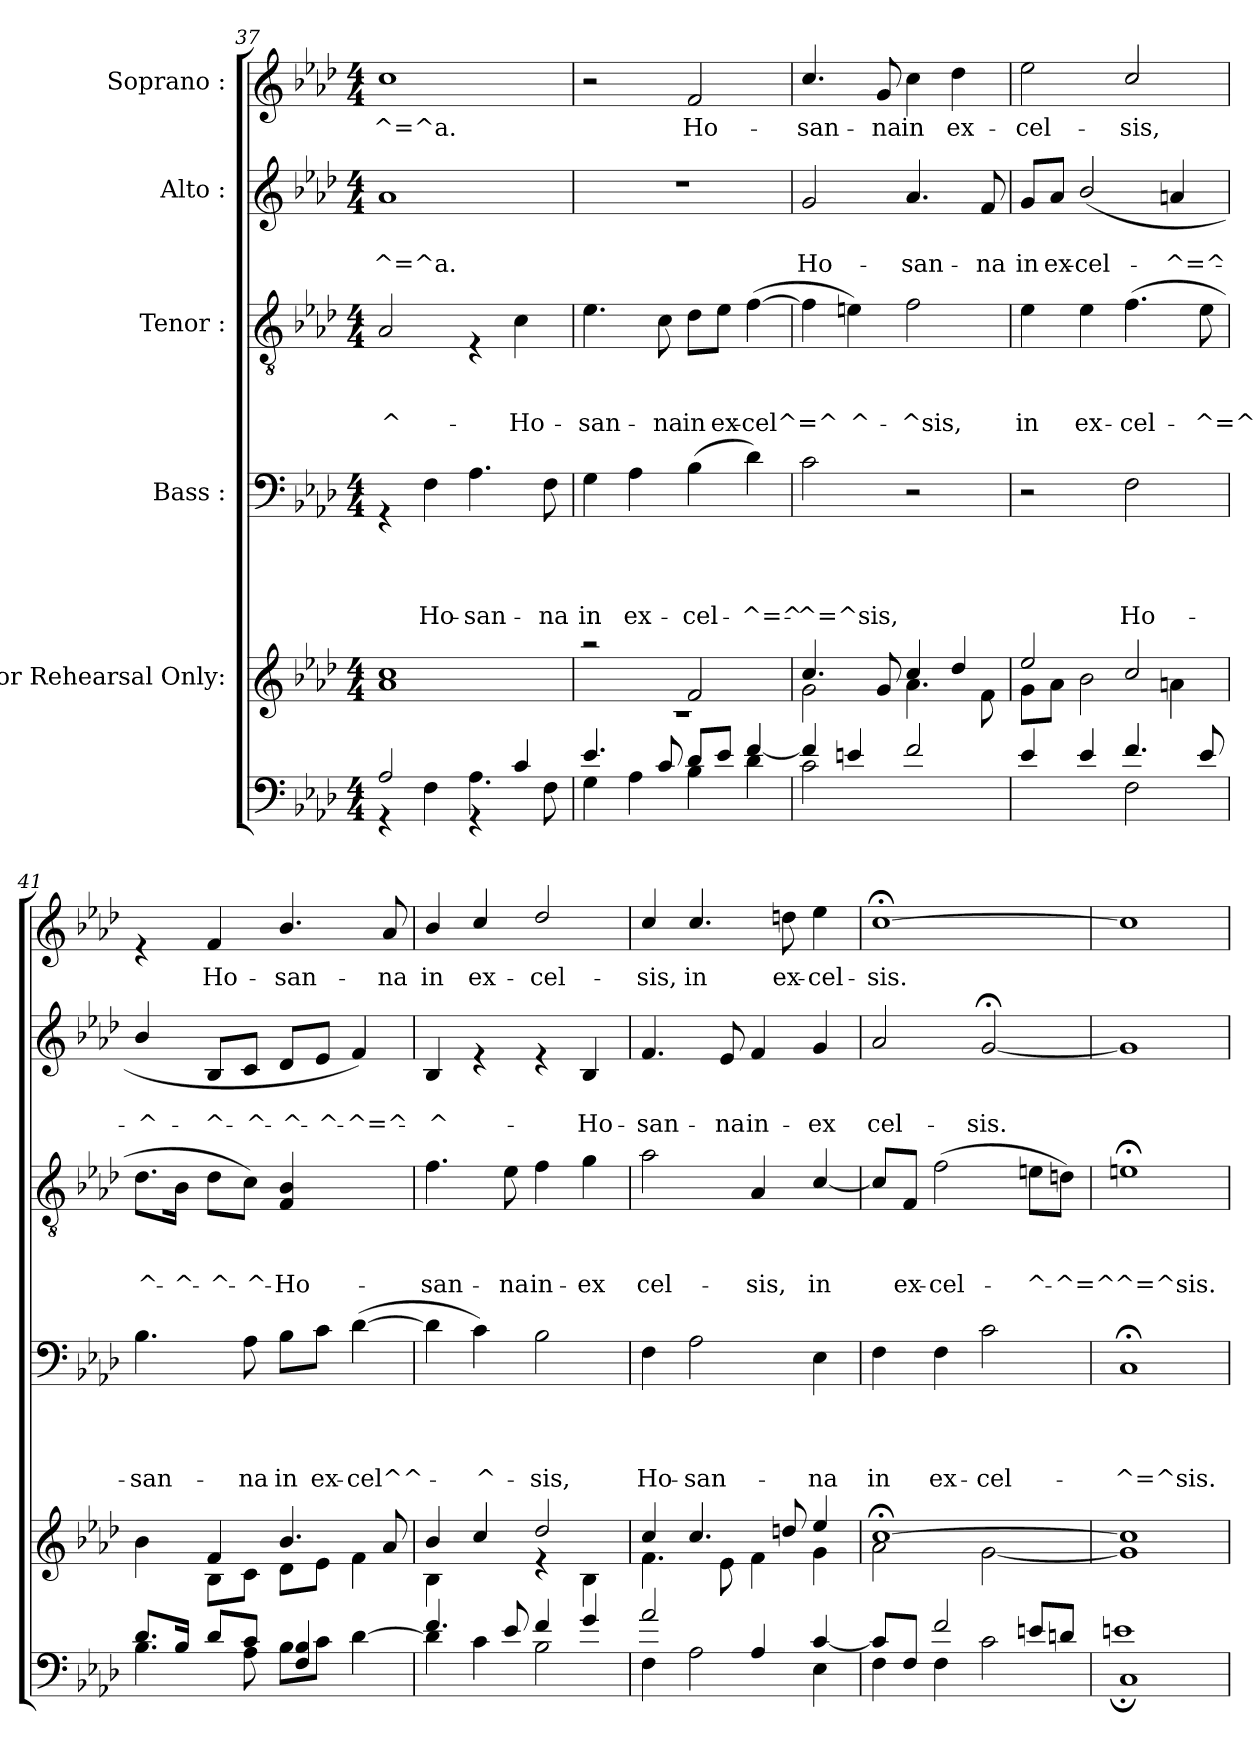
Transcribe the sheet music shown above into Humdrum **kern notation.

**kern	**kern	**kern	**text	**text	**text	**text	**kern	**text	**text	**text	**kern	**text	**text	**kern	**text
*part6	*part5	*part4	*part4	*part4	*part4	*part4	*part3	*part3	*part3	*part3	*part2	*part2	*part2	*part1	*part1
*staff6	*staff5	*staff4	*staff4	*staff4	*staff4	*staff4	*staff3	*staff3	*staff3	*staff3	*staff2	*staff2	*staff2	*staff1	*staff1
*	*I"For Rehearsal Only:	*I"Bass :	*	*	*	*	*I"Tenor :	*	*	*	*I"Alto :	*	*	*I"Soprano :	*
*clefF4	*clefG2	*clefF4	*	*	*	*	*clefGv2	*	*	*	*clefG2	*	*	*clefG2	*
*k[b-e-a-d-]	*k[b-e-a-d-]	*k[b-e-a-d-]	*	*	*	*	*k[b-e-a-d-]	*	*	*	*k[b-e-a-d-]	*	*	*k[b-e-a-d-]	*
*A-:	*A-:	*A-:	*	*	*	*	*A-:	*	*	*	*A-:	*	*	*A-:	*
*M4/4	*M4/4	*M4/4	*	*	*	*	*M4/4	*	*	*	*M4/4	*	*	*M4/4	*
=37	=37	=37	=37	=37	=37	=37	=37	=37	=37	=37	=37	=37	=37	=37	=37
*^	*^	*	*	*	*	*	*	*	*	*	*	*	*	*	*
!	!	!	!	!	!	!	!	!	!	!	!	!LO:LY:b	!	!	!LO:LY:b	!	!LO:LY:b
4rFF	2A-/	1cc	1a-	4rGG	.	.	.	.	2A-/	.	.	-^-	1a-	.	^=^a.	1cc	-^=^a.
!	!	!	!	!	!	!	!	!LO:LY:b	!	!	!	!	!	!	!	!	!
4F\	.	.	.	4F\	.	.	.	Ho-	.	.	.	.	.	.	.	.	.
!	!	!	!	!	!	!	!	!LO:LY:b	!	!	!	!	!	!	!	!	!
4.A-\	4rGG	.	.	4.A-\	.	.	.	-san-	4rE	.	.	.	.	.	.	.	.
!	!	!	!	!	!	!	!	!	!	!	!	!LO:LY:b	!	!	!	!	!
.	4c/	.	.	.	.	.	.	.	4c\	.	.	-Ho-	.	.	.	.	.
!	!	!	!	!	!	!	!	!LO:LY:b	!	!	!	!	!	!	!	!	!
8F\	.	.	.	8F\	.	.	.	-na	.	.	.	.	.	.	.	.	.
=38	=38	=38	=38	=38	=38	=38	=38	=38	=38	=38	=38	=38	=38	=38	=38	=38	=38
!	!	!	!	!	!	!	!	!LO:LY:b	!	!	!	!LO:LY:b	!	!	!	!	!
4G\	4.e-/	2raa	1rc	4G\	.	.	.	in	4.e-\	.	.	-san-	1r	.	.	2r	.
!	!	!	!	!	!	!	!	!LO:LY:b	!	!	!	!	!	!	!	!	!
4A-\	.	.	.	4A-\	.	.	.	ex-	.	.	.	.	.	.	.	.	.
!	!	!	!	!	!	!	!	!	!	!	!	!LO:LY:b	!	!	!	!	!
.	8c/	.	.	.	.	.	.	.	8c\	.	.	-na	.	.	.	.	.
!	!	!	!	!	!	!	!	!LO:LY:b	!	!	!	!LO:LY:b	!	!	!	!	!LO:LY:b
4B-\	8d-/L	2f/	.	(>4B-\	.	.	.	-cel-	8d-\L	.	.	in	.	.	.	2f/	Ho-
!	!	!	!	!	!	!	!	!	!	!	!	!LO:LY:b	!	!	!	!	!
.	8e-/J	.	.	.	.	.	.	.	8e-\J	.	.	ex-	.	.	.	.	.
!	!	!	!	!	!	!	!	!LO:LY:b	!	!	!	!LO:LY:b	!	!	!	!	!
4d-\	[<4f/	.	.	4d-\)	.	.	.	-^=^-	(>[>4f\	.	.	-cel^=^	.	.	.	.	.
!!LO:LB:g=z
=39	=39	=39	=39	=39	=39	=39	=39	=39	=39	=39	=39	=39	=39	=39	=39	=39	=39
!	!	!	!	!	!	!	!	!LO:LY:b	!	!	!	!	!	!	!LO:LY:b	!	!LO:LY:b
2c\	4f/]	4.cc/	2g\	2c\	.	.	.	-^=^sis,	4f\]	.	.	.	2g/	.	Ho-	4.cc/	-san-
!	!	!	!	!	!	!	!	!	!	!	!	!LO:LY:b	!	!	!	!	!
.	4en/	.	.	.	.	.	.	.	4en\)	.	.	^-	.	.	.	.	.
!	!	!	!	!	!	!	!	!	!	!	!	!	!	!	!	!	!LO:LY:b
.	.	8g/	.	.	.	.	.	.	.	.	.	.	.	.	.	8g/	-na
!	!	!	!	!	!	!	!	!	!	!	!	!LO:LY:b	!	!	!LO:LY:b	!	!LO:LY:b
2ryy	2f/	4cc/	4.a-\	2r	.	.	.	.	2f\	.	.	-^sis,	4.a-/	.	-san-	4cc\	in
!	!	!	!	!	!	!	!	!	!	!	!	!	!	!	!	!	!LO:LY:b
.	.	4dd-/	.	.	.	.	.	.	.	.	.	.	.	.	.	4dd-\	ex-
!	!	!	!	!	!	!	!	!	!	!	!	!	!	!	!LO:LY:b	!	!
.	.	.	8f\	.	.	.	.	.	.	.	.	.	8f/	.	-na	.	.
=40	=40	=40	=40	=40	=40	=40	=40	=40	=40	=40	=40	=40	=40	=40	=40	=40	=40
!	!	!	!	!	!	!	!	!	!	!	!	!LO:LY:b	!	!	!LO:LY:b	!	!LO:LY:b
2ryy	4e-/	2ee-/	8g\L	2r	.	.	.	.	4e-\	.	.	in	8g/L	.	in	2ee-\	-cel-
!	!	!	!	!	!	!	!	!	!	!	!	!	!	!	!LO:LY:b	!	!
.	.	.	8a-\J	.	.	.	.	.	.	.	.	.	8a-/J	.	ex-	.	.
!	!	!	!	!	!	!	!	!	!	!	!	!LO:LY:b	!	!	!LO:LY:b	!	!
.	4e-/	.	2b-\	.	.	.	.	.	4e-\	.	.	ex-	(<2b-/	.	-cel-	.	.
!	!	!	!	!	!	!	!	!LO:LY:b	!	!	!	!LO:LY:b	!	!	!	!	!LO:LY:b
2F\	4.f/	2cc/	.	2F\	.	.	.	Ho-	(>4.f\	.	.	-cel-	.	.	.	2cc/	-sis,
!	!	!	!	!	!	!	!	!	!	!	!	!	!	!	!LO:LY:b	!	!
.	.	.	4an\	.	.	.	.	.	.	.	.	.	4an/	.	-^=^-	.	.
!	!	!	!	!	!	!	!	!	!	!	!	!LO:LY:b	!	!	!	!	!
.	8e-/	.	.	.	.	.	.	.	8e-\	.	.	-^=^	.	.	.	.	.
=41	=41	=41	=41	=41	=41	=41	=41	=41	=41	=41	=41	=41	=41	=41	=41	=41	=41
!	!	!	!	!	!	!	!	!LO:LY:b	!	!	!	!LO:LY:b	!	!	!LO:LY:b	!	!
4.B-\	8.d-/L	4ryy	4b-\	4.B-\	.	.	.	-san-	8.d-\L	.	.	^-	4b-/	.	-^-	4re	.
!	!	!	!	!	!	!	!	!	!	!	!	!LO:LY:b	!	!	!	!	!
.	16B-/Jk	.	.	.	.	.	.	.	16B-\Jk	.	.	-^-	.	.	.	.	.
!	!	!	!	!	!	!	!	!	!	!	!	!LO:LY:b	!	!	!LO:LY:b	!	!LO:LY:b
.	8d-/L	4f/	8B-\L	.	.	.	.	.	8d-\L	.	.	-^-	8B-/L	.	-^-	4f/	Ho-
!	!	!	!	!	!	!	!	!LO:LY:b	!	!	!	!LO:LY:b	!	!	!LO:LY:b	!	!
8A-\	8c/J	.	8c\J	8A-\	.	.	.	-na	8c\J)	.	.	-^-	8c/J	.	-^-	.	.
!	!	!	!	!	!	!	!	!LO:LY:b	!	!	!	!LO:LY:b	!	!	!LO:LY:b	!	!LO:LY:b
8B-\L	4F/ 4B-/	4.b-/	8d-\L	8B-\L	.	.	.	in	4F/ 4B-/	.	.	-Ho-	8d-/L	.	-^-	4.b-/	-san-
!	!	!	!	!	!	!	!	!LO:LY:b	!	!	!	!	!	!	!LO:LY:b	!	!
8c\J	.	.	8e-\J	8c\J	.	.	.	ex-	.	.	.	.	8e-/J	.	-^-	.	.
!	!	!	!	!	!	!	!	!LO:LY:b	!	!	!	!	!	!	!LO:LY:b	!	!
[>4d-\	4ryy	.	4f\	(>[>4d-\	.	.	.	-cel^^-	4ryy	.	.	.	4f/)	.	-^=^-	.	.
!	!	!	!	!	!	!	!	!	!	!	!	!	!	!	!	!	!LO:LY:b
.	.	8a-/	.	.	.	.	.	.	.	.	.	.	.	.	.	8a-/	-na
!!LO:PB:g=z
=42	=42	=42	=42	=42	=42	=42	=42	=42	=42	=42	=42	=42	=42	=42	=42	=42	=42
!	!	!	!	!	!	!	!	!	!	!	!	!LO:LY:b	!	!	!LO:LY:b	!	!LO:LY:b
4d-\]	4.f/	4b-/	4B-\	4d-\]	.	.	.	.	4.f\	.	.	-san-	4B-/	.	-^-	4b-/	in
!	!	!	!	!	!	!	!	!LO:LY:b	!	!	!	!	!	!	!	!	!LO:LY:b
4c\	.	4cc/	4ryy	4c\)	.	.	.	-^-	.	.	.	.	4re	.	.	4cc/	ex-
!	!	!	!	!	!	!	!	!	!	!	!	!LO:LY:b	!	!	!	!	!
.	8e-/	.	.	.	.	.	.	.	8e-\	.	.	-na	.	.	.	.	.
!	!	!	!	!	!	!	!	!LO:LY:b	!	!	!	!LO:LY:b	!	!	!	!	!LO:LY:b
2B-\	4f/	2dd-/	4re	2B-\	.	.	.	-sis,	4f\	.	.	in-	4re	.	.	2dd-/	-cel-
!	!	!	!	!	!	!	!	!	!	!	!	!LO:LY:b	!	!	!LO:LY:b	!	!
.	4g/	.	4B-\	.	.	.	.	.	4g\	.	.	-ex	4B-/	.	-Ho-	.	.
=43	=43	=43	=43	=43	=43	=43	=43	=43	=43	=43	=43	=43	=43	=43	=43	=43	=43
!	!	!	!	!	!	!	!	!LO:LY:b	!	!	!	!LO:LY:b	!	!	!LO:LY:b	!	!LO:LY:b
4F\	2a-/	4cc/	4.f\	4F\	.	.	.	Ho-	2a-\	.	.	cel-	4.f/	.	-san-	4cc/	-sis,
!	!	!	!	!	!	!	!	!LO:LY:b	!	!	!	!	!	!	!	!	!LO:LY:b
2A-\	.	4.cc/	.	2A-\	.	.	.	-san-	.	.	.	.	.	.	.	4.cc/	in
!	!	!	!	!	!	!	!	!	!	!	!	!	!	!	!LO:LY:b	!	!
.	.	.	8e-\	.	.	.	.	.	.	.	.	.	8e-/	.	-na	.	.
!	!	!	!	!	!	!	!	!	!	!	!	!LO:LY:b	!	!	!LO:LY:b	!	!
.	4A-/	.	4f\	.	.	.	.	.	4A-/	.	.	-sis,	4f/	.	in-	.	.
!	!	!	!	!	!	!	!	!	!	!	!	!	!	!	!	!	!LO:LY:b
.	.	8ddn/	.	.	.	.	.	.	.	.	.	.	.	.	.	8ddn\	ex-
!	!	!	!	!	!	!	!	!LO:LY:b	!	!	!	!LO:LY:b	!	!	!LO:LY:b	!	!LO:LY:b
4E-\	[<4c/	4ee-/	4g\	4E-\	.	.	.	-na	[<4c/	.	.	in	4g/	.	-ex	4ee-\	-cel-
=44	=44	=44	=44	=44	=44	=44	=44	=44	=44	=44	=44	=44	=44	=44	=44	=44	=44
!	!	!	!	!	!	!	!	!LO:LY:b	!	!	!	!	!	!	!LO:LY:b	!	!LO:LY:b
4F\	8c/L]	[<1cc;	2a-\	4F\	.	.	.	in	8c/L]	.	.	.	2a-/	.	cel-	[>1cc;<	-sis.
!	!	!	!	!	!	!	!	!	!	!	!	!LO:LY:b	!	!	!	!	!
.	8F/J	.	.	.	.	.	.	.	8F/J	.	.	ex-	.	.	.	.	.
!	!	!	!	!	!	!	!	!LO:LY:b	!	!	!	!LO:LY:b	!	!	!	!	!
4F\	2f/	.	.	4F\	.	.	.	ex-	(>2f\	.	.	-cel-	.	.	.	.	.
!	!	!	!	!	!	!	!	!LO:LY:b	!	!	!	!	!	!	!LO:LY:b	!	!
2c\	.	.	[>2g\	2c\	.	.	.	-cel-	.	.	.	.	[<2g;</	.	-sis.	.	.
!	!	!	!	!	!	!	!	!	!	!	!	!LO:LY:b	!	!	!	!	!
.	8en/L	.	.	.	.	.	.	.	8en\L	.	.	-^-	.	.	.	.	.
!	!	!	!	!	!	!	!	!	!	!	!	!LO:LY:b	!	!	!	!	!
.	8dn/J	.	.	.	.	.	.	.	8dn\J)	.	.	-^=^	.	.	.	.	.
=45	=45	=45	=45	=45	=45	=45	=45	=45	=45	=45	=45	=45	=45	=45	=45	=45	=45
!	!	!	!	!	!	!	!	!LO:LY:b	!	!	!	!LO:LY:b	!	!	!	!	!
1C	1en;	1cc]	1g]	1C;	.	.	.	-^=^sis.	1en;	.	.	^=^sis.	1g]	.	.	1cc]	.
*v	*v	*	*	*	*	*	*	*	*	*	*	*	*	*	*	*	*
*	*v	*v	*	*	*	*	*	*	*	*	*	*	*	*	*	*
=	=	=	=	=	=	=	=	=	=	=	=	=	=	=	=
*-	*-	*-	*-	*-	*-	*-	*-	*-	*-	*-	*-	*-	*-	*-	*-
